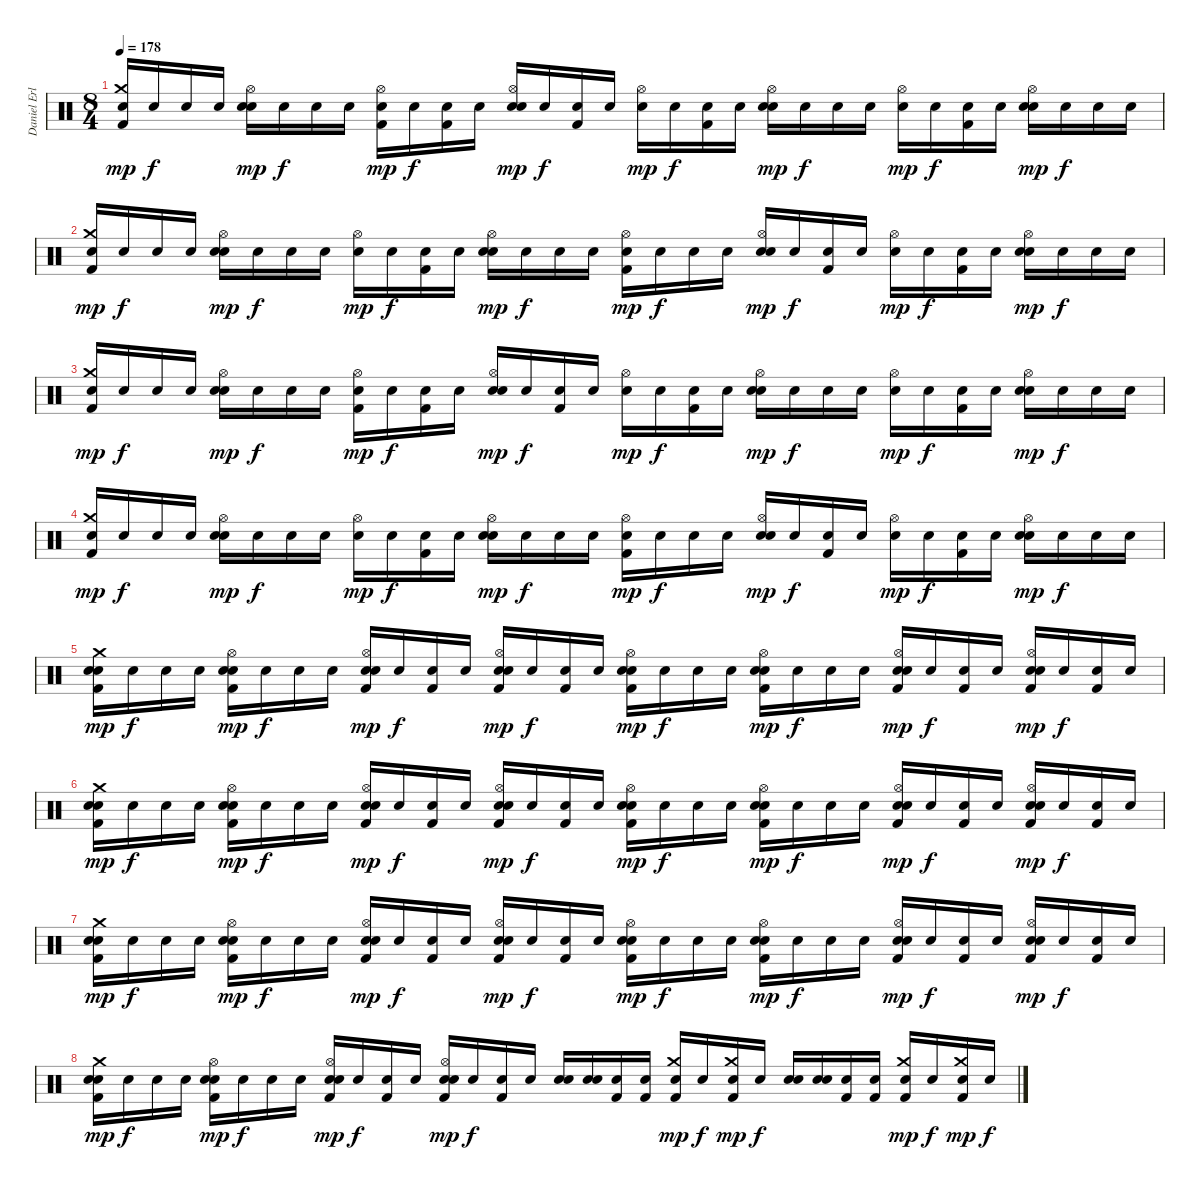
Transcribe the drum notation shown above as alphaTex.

\track ("Daniel Erlandson" "Daniel Erl") {instrument percussion}
\staff {score}
\articulation defaults
\ts (8 4)
\tempo 178
\clef neutral
\ks c
("Snare (hit)"{x} "Crash medium (hit)" "Kick (hit) 2").16{dy mp} "Snare (hit)"{x}.16{dy f} "Snare (hit)"{x}.16 "Snare (hit)"{x}.16 ("Snare (hit)"{x} "Hi-Hat (open)" "Electric Snare (hit)").16{dy mp} "Snare (hit)"{x}.16{dy f} "Snare (hit)"{x}.16 "Snare (hit)"{x}.16 ("Snare (hit)"{x} "Hi-Hat (open)" "Kick (hit) 2").16{dy mp} "Snare (hit)"{x}.16{dy f} ("Snare (hit)"{x} "Kick (hit) 2").16 "Snare (hit)"{x}.16 ("Snare (hit)"{x} "Hi-Hat (open)" "Electric Snare (hit)").16{dy mp} "Snare (hit)"{x}.16{dy f} ("Snare (hit)"{x} "Kick (hit) 2").16 "Snare (hit)"{x}.16 ("Snare (hit)"{x} "Hi-Hat (open)").16{dy mp} "Snare (hit)"{x}.16{dy f} ("Snare (hit)"{x} "Kick (hit) 2").16 "Snare (hit)"{x}.16 ("Snare (hit)"{x} "Hi-Hat (open)" "Electric Snare (hit)").16{dy mp} "Snare (hit)"{x}.16{dy f} "Snare (hit)"{x}.16 "Snare (hit)"{x}.16 ("Snare (hit)"{x} "Hi-Hat (open)").16{dy mp} "Snare (hit)"{x}.16{dy f} ("Snare (hit)"{x} "Kick (hit) 2").16 "Snare (hit)"{x}.16 ("Snare (hit)"{x} "Hi-Hat (open)" "Electric Snare (hit)").16{dy mp} "Snare (hit)"{x}.16{dy f} "Snare (hit)"{x}.16 "Snare (hit)"{x}.16 |
("Snare (hit)"{x} "Crash medium (hit)" "Kick (hit) 2").16{dy mp} "Snare (hit)"{x}.16{dy f} "Snare (hit)"{x}.16 "Snare (hit)"{x}.16 ("Snare (hit)"{x} "Hi-Hat (open)" "Electric Snare (hit)").16{dy mp} "Snare (hit)"{x}.16{dy f} "Snare (hit)"{x}.16 "Snare (hit)"{x}.16 ("Snare (hit)"{x} "Hi-Hat (open)").16{dy mp} "Snare (hit)"{x}.16{dy f} ("Snare (hit)"{x} "Kick (hit) 2").16 "Snare (hit)"{x}.16 ("Snare (hit)"{x} "Hi-Hat (open)" "Electric Snare (hit)").16{dy mp} "Snare (hit)"{x}.16{dy f} "Snare (hit)"{x}.16 "Snare (hit)"{x}.16 ("Snare (hit)"{x} "Hi-Hat (open)" "Kick (hit) 2").16{dy mp} "Snare (hit)"{x}.16{dy f} "Snare (hit)"{x}.16 "Snare (hit)"{x}.16 ("Snare (hit)"{x} "Hi-Hat (open)" "Electric Snare (hit)").16{dy mp} "Snare (hit)"{x}.16{dy f} ("Snare (hit)"{x} "Kick (hit) 2").16 "Snare (hit)"{x}.16 ("Snare (hit)"{x} "Hi-Hat (open)").16{dy mp} "Snare (hit)"{x}.16{dy f} ("Snare (hit)"{x} "Kick (hit) 2").16 "Snare (hit)"{x}.16 ("Snare (hit)"{x} "Hi-Hat (open)" "Electric Snare (hit)").16{dy mp} "Snare (hit)"{x}.16{dy f} "Snare (hit)"{x}.16 "Snare (hit)"{x}.16 |
("Snare (hit)"{x} "Crash medium (hit)" "Kick (hit) 2").16{dy mp} "Snare (hit)"{x}.16{dy f} "Snare (hit)"{x}.16 "Snare (hit)"{x}.16 ("Snare (hit)"{x} "Hi-Hat (open)" "Electric Snare (hit)").16{dy mp} "Snare (hit)"{x}.16{dy f} "Snare (hit)"{x}.16 "Snare (hit)"{x}.16 ("Snare (hit)"{x} "Hi-Hat (open)" "Kick (hit) 2").16{dy mp} "Snare (hit)"{x}.16{dy f} ("Snare (hit)"{x} "Kick (hit) 2").16 "Snare (hit)"{x}.16 ("Snare (hit)"{x} "Hi-Hat (open)" "Electric Snare (hit)").16{dy mp} "Snare (hit)"{x}.16{dy f} ("Snare (hit)"{x} "Kick (hit) 2").16 "Snare (hit)"{x}.16 ("Snare (hit)"{x} "Hi-Hat (open)").16{dy mp} "Snare (hit)"{x}.16{dy f} ("Snare (hit)"{x} "Kick (hit) 2").16 "Snare (hit)"{x}.16 ("Snare (hit)"{x} "Hi-Hat (open)" "Electric Snare (hit)").16{dy mp} "Snare (hit)"{x}.16{dy f} "Snare (hit)"{x}.16 "Snare (hit)"{x}.16 ("Snare (hit)"{x} "Hi-Hat (open)").16{dy mp} "Snare (hit)"{x}.16{dy f} ("Snare (hit)"{x} "Kick (hit) 2").16 "Snare (hit)"{x}.16 ("Snare (hit)"{x} "Hi-Hat (open)" "Electric Snare (hit)").16{dy mp} "Snare (hit)"{x}.16{dy f} "Snare (hit)"{x}.16 "Snare (hit)"{x}.16 |
("Snare (hit)"{x} "Crash medium (hit)" "Kick (hit) 2").16{dy mp} "Snare (hit)"{x}.16{dy f} "Snare (hit)"{x}.16 "Snare (hit)"{x}.16 ("Snare (hit)"{x} "Hi-Hat (open)" "Electric Snare (hit)").16{dy mp} "Snare (hit)"{x}.16{dy f} "Snare (hit)"{x}.16 "Snare (hit)"{x}.16 ("Snare (hit)"{x} "Hi-Hat (open)").16{dy mp} "Snare (hit)"{x}.16{dy f} ("Snare (hit)"{x} "Kick (hit) 2").16 "Snare (hit)"{x}.16 ("Snare (hit)"{x} "Hi-Hat (open)" "Electric Snare (hit)").16{dy mp} "Snare (hit)"{x}.16{dy f} "Snare (hit)"{x}.16 "Snare (hit)"{x}.16 ("Snare (hit)"{x} "Hi-Hat (open)" "Kick (hit) 2").16{dy mp} "Snare (hit)"{x}.16{dy f} "Snare (hit)"{x}.16 "Snare (hit)"{x}.16 ("Snare (hit)"{x} "Hi-Hat (open)" "Electric Snare (hit)").16{dy mp} "Snare (hit)"{x}.16{dy f} ("Snare (hit)"{x} "Kick (hit) 2").16 "Snare (hit)"{x}.16 ("Snare (hit)"{x} "Hi-Hat (open)").16{dy mp} "Snare (hit)"{x}.16{dy f} ("Snare (hit)"{x} "Kick (hit) 2").16 "Snare (hit)"{x}.16 ("Snare (hit)"{x} "Hi-Hat (open)" "Electric Snare (hit)").16{dy mp} "Snare (hit)"{x}.16{dy f} "Snare (hit)"{x}.16 "Snare (hit)"{x}.16 |
("Snare (hit)"{x} "Crash medium (hit)" "Electric Snare (hit)" "Kick (hit) 2").16{dy mp} "Snare (hit)"{x}.16{dy f} "Snare (hit)"{x}.16 "Snare (hit)"{x}.16 ("Snare (hit)"{x} "Hi-Hat (open)" "Electric Snare (hit)" "Kick (hit) 2").16{dy mp} "Snare (hit)"{x}.16{dy f} "Snare (hit)"{x}.16 "Snare (hit)"{x}.16 ("Snare (hit)"{x} "Hi-Hat (open)" "Electric Snare (hit)" "Kick (hit) 2").16{dy mp} "Snare (hit)"{x}.16{dy f} ("Snare (hit)"{x} "Kick (hit) 2").16 "Snare (hit)"{x}.16 ("Snare (hit)"{x} "Hi-Hat (open)" "Electric Snare (hit)" "Kick (hit) 2").16{dy mp} "Snare (hit)"{x}.16{dy f} ("Snare (hit)"{x} "Kick (hit) 2").16 "Snare (hit)"{x}.16 ("Snare (hit)"{x} "Hi-Hat (open)" "Electric Snare (hit)" "Kick (hit) 2").16{dy mp} "Snare (hit)"{x}.16{dy f} "Snare (hit)"{x}.16 "Snare (hit)"{x}.16 ("Snare (hit)"{x} "Hi-Hat (open)" "Electric Snare (hit)" "Kick (hit) 2").16{dy mp} "Snare (hit)"{x}.16{dy f} "Snare (hit)"{x}.16 "Snare (hit)"{x}.16 ("Snare (hit)"{x} "Hi-Hat (open)" "Electric Snare (hit)" "Kick (hit) 2").16{dy mp} "Snare (hit)"{x}.16{dy f} ("Snare (hit)"{x} "Kick (hit) 2").16 "Snare (hit)"{x}.16 ("Snare (hit)"{x} "Hi-Hat (open)" "Electric Snare (hit)" "Kick (hit) 2").16{dy mp} "Snare (hit)"{x}.16{dy f} ("Snare (hit)"{x} "Kick (hit) 2").16 "Snare (hit)"{x}.16 |
("Snare (hit)"{x} "Crash medium (hit)" "Electric Snare (hit)" "Kick (hit) 2").16{dy mp} "Snare (hit)"{x}.16{dy f} "Snare (hit)"{x}.16 "Snare (hit)"{x}.16 ("Snare (hit)"{x} "Hi-Hat (open)" "Electric Snare (hit)" "Kick (hit) 2").16{dy mp} "Snare (hit)"{x}.16{dy f} "Snare (hit)"{x}.16 "Snare (hit)"{x}.16 ("Snare (hit)"{x} "Hi-Hat (open)" "Electric Snare (hit)" "Kick (hit) 2").16{dy mp} "Snare (hit)"{x}.16{dy f} ("Snare (hit)"{x} "Kick (hit) 2").16 "Snare (hit)"{x}.16 ("Snare (hit)"{x} "Hi-Hat (open)" "Electric Snare (hit)" "Kick (hit) 2").16{dy mp} "Snare (hit)"{x}.16{dy f} ("Snare (hit)"{x} "Kick (hit) 2").16 "Snare (hit)"{x}.16 ("Snare (hit)"{x} "Hi-Hat (open)" "Electric Snare (hit)" "Kick (hit) 2").16{dy mp} "Snare (hit)"{x}.16{dy f} "Snare (hit)"{x}.16 "Snare (hit)"{x}.16 ("Snare (hit)"{x} "Hi-Hat (open)" "Electric Snare (hit)" "Kick (hit) 2").16{dy mp} "Snare (hit)"{x}.16{dy f} "Snare (hit)"{x}.16 "Snare (hit)"{x}.16 ("Snare (hit)"{x} "Hi-Hat (open)" "Electric Snare (hit)" "Kick (hit) 2").16{dy mp} "Snare (hit)"{x}.16{dy f} ("Snare (hit)"{x} "Kick (hit) 2").16 "Snare (hit)"{x}.16 ("Snare (hit)"{x} "Hi-Hat (open)" "Electric Snare (hit)" "Kick (hit) 2").16{dy mp} "Snare (hit)"{x}.16{dy f} ("Snare (hit)"{x} "Kick (hit) 2").16 "Snare (hit)"{x}.16 |
("Snare (hit)"{x} "Crash medium (hit)" "Electric Snare (hit)" "Kick (hit) 2").16{dy mp} "Snare (hit)"{x}.16{dy f} "Snare (hit)"{x}.16 "Snare (hit)"{x}.16 ("Snare (hit)"{x} "Hi-Hat (open)" "Electric Snare (hit)" "Kick (hit) 2").16{dy mp} "Snare (hit)"{x}.16{dy f} "Snare (hit)"{x}.16 "Snare (hit)"{x}.16 ("Snare (hit)"{x} "Hi-Hat (open)" "Electric Snare (hit)" "Kick (hit) 2").16{dy mp} "Snare (hit)"{x}.16{dy f} ("Snare (hit)"{x} "Kick (hit) 2").16 "Snare (hit)"{x}.16 ("Snare (hit)"{x} "Hi-Hat (open)" "Electric Snare (hit)" "Kick (hit) 2").16{dy mp} "Snare (hit)"{x}.16{dy f} ("Snare (hit)"{x} "Kick (hit) 2").16 "Snare (hit)"{x}.16 ("Snare (hit)"{x} "Hi-Hat (open)" "Electric Snare (hit)" "Kick (hit) 2").16{dy mp} "Snare (hit)"{x}.16{dy f} "Snare (hit)"{x}.16 "Snare (hit)"{x}.16 ("Snare (hit)"{x} "Hi-Hat (open)" "Electric Snare (hit)" "Kick (hit) 2").16{dy mp} "Snare (hit)"{x}.16{dy f} "Snare (hit)"{x}.16 "Snare (hit)"{x}.16 ("Snare (hit)"{x} "Hi-Hat (open)" "Electric Snare (hit)" "Kick (hit) 2").16{dy mp} "Snare (hit)"{x}.16{dy f} ("Snare (hit)"{x} "Kick (hit) 2").16 "Snare (hit)"{x}.16 ("Snare (hit)"{x} "Hi-Hat (open)" "Electric Snare (hit)" "Kick (hit) 2").16{dy mp} "Snare (hit)"{x}.16{dy f} ("Snare (hit)"{x} "Kick (hit) 2").16 "Snare (hit)"{x}.16 |
("Snare (hit)"{x} "Crash medium (hit)" "Electric Snare (hit)" "Kick (hit) 2").16{dy mp} "Snare (hit)"{x}.16{dy f} "Snare (hit)"{x}.16 "Snare (hit)"{x}.16 ("Snare (hit)"{x} "Hi-Hat (open)" "Electric Snare (hit)" "Kick (hit) 2").16{dy mp} "Snare (hit)"{x}.16{dy f} "Snare (hit)"{x}.16 "Snare (hit)"{x}.16 ("Snare (hit)"{x} "Hi-Hat (open)" "Electric Snare (hit)" "Kick (hit) 2").16{dy mp} "Snare (hit)"{x}.16{dy f} ("Snare (hit)"{x} "Kick (hit) 2").16 "Snare (hit)"{x}.16 ("Snare (hit)"{x} "Hi-Hat (open)" "Electric Snare (hit)" "Kick (hit) 2").16{dy mp} "Snare (hit)"{x}.16{dy f} ("Snare (hit)"{x} "Kick (hit) 2").16 "Snare (hit)"{x}.16 ("Snare (hit)"{x} "Electric Snare (hit)").16 ("Snare (hit)"{x} "Electric Snare (hit)").16 ("Snare (hit)"{x} "Kick (hit) 2").16 ("Snare (hit)"{x} "Kick (hit) 2").16 ("Snare (hit)"{x} "Crash medium (hit)" "Kick (hit) 2").16{dy mp} "Snare (hit)"{x}.16{dy f} ("Snare (hit)"{x} "Crash medium (hit)" "Kick (hit) 2").16{dy mp} "Snare (hit)"{x}.16{dy f} ("Snare (hit)"{x} "Electric Snare (hit)").16 ("Snare (hit)"{x} "Electric Snare (hit)").16 ("Snare (hit)"{x} "Kick (hit) 2").16 ("Snare (hit)"{x} "Kick (hit) 2").16 ("Snare (hit)"{x} "Crash medium (hit)" "Kick (hit) 2").16{dy mp} "Snare (hit)"{x}.16{dy f} ("Snare (hit)"{x} "Crash medium (hit)" "Kick (hit) 2").16{dy mp} "Snare (hit)"{x}.16{dy f}
